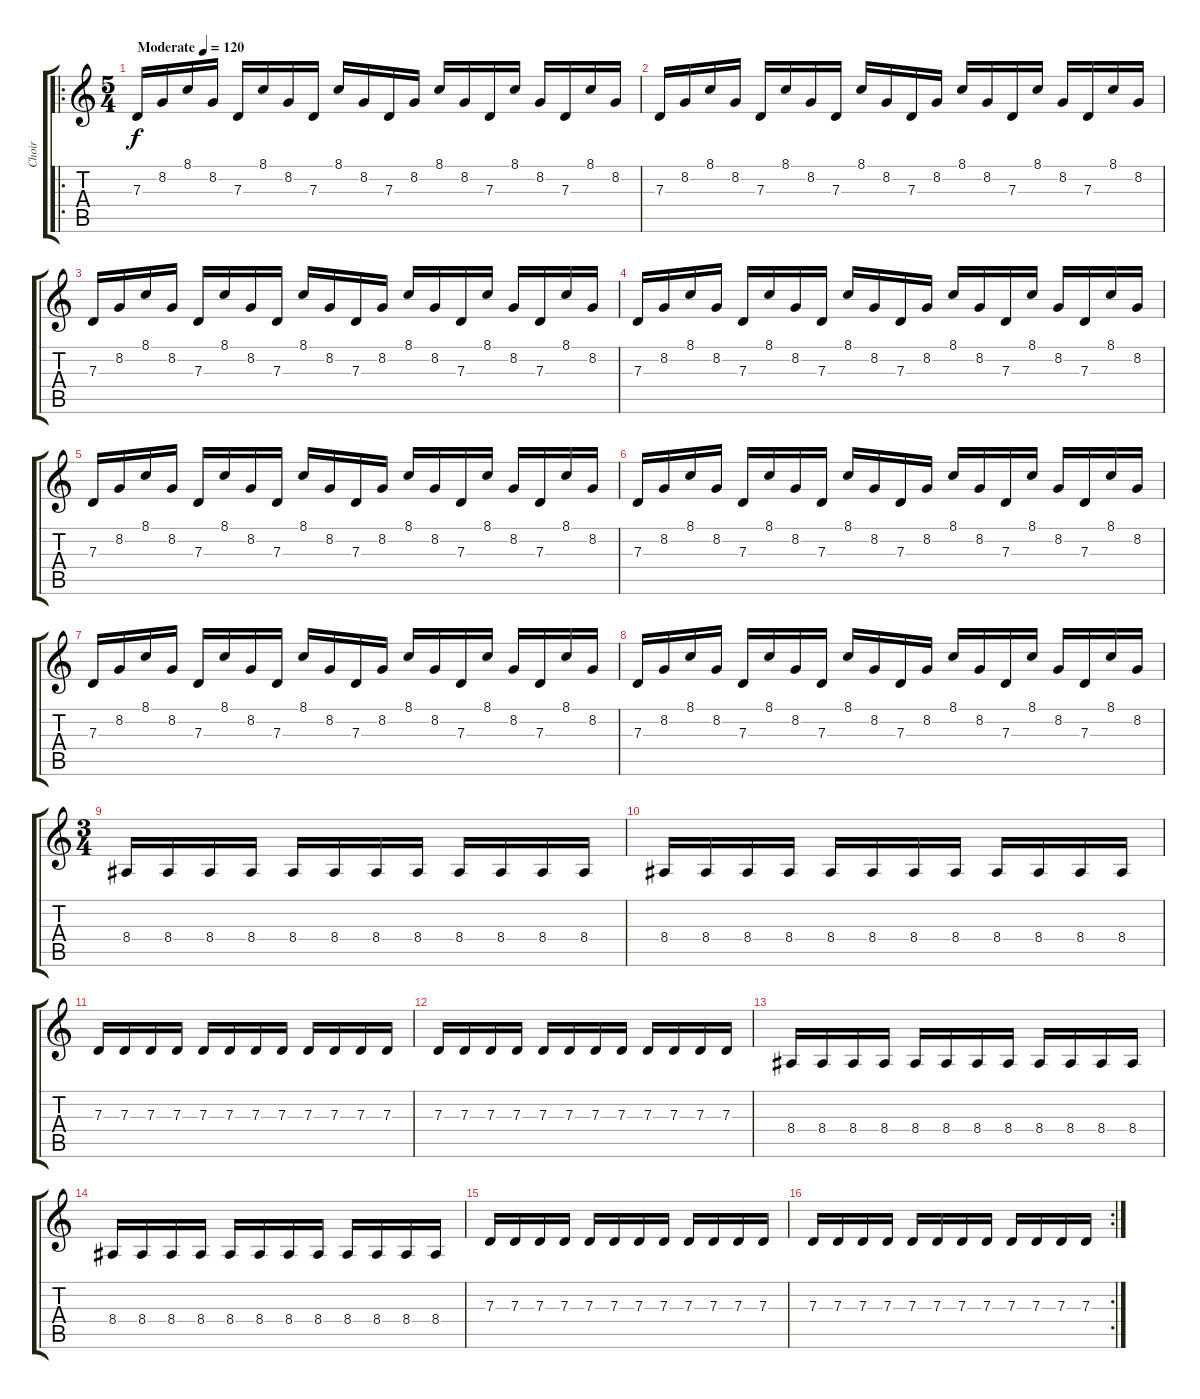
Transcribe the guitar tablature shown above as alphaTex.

\track ("Choir" "Choir") {instrument choiraahs}
\staff {score tabs}
\tuning (E4 B3 G3 D3 A2 E2) {hide}
\ro
\ts (5 4)
\tempo (120 "Moderate")
\clef g2
\ks c
7.3.16{dy f instrument choiraahs} 8.2.16 8.1.16 8.2.16 7.3.16 8.1.16 8.2.16 7.3.16 8.1.16 8.2.16 7.3.16 8.2.16 8.1.16 8.2.16 7.3.16 8.1.16 8.2.16 7.3.16 8.1.16 8.2.16 |
7.3.16 8.2.16 8.1.16 8.2.16 7.3.16 8.1.16 8.2.16 7.3.16 8.1.16 8.2.16 7.3.16 8.2.16 8.1.16 8.2.16 7.3.16 8.1.16 8.2.16 7.3.16 8.1.16 8.2.16 |
7.3.16 8.2.16 8.1.16 8.2.16 7.3.16 8.1.16 8.2.16 7.3.16 8.1.16 8.2.16 7.3.16 8.2.16 8.1.16 8.2.16 7.3.16 8.1.16 8.2.16 7.3.16 8.1.16 8.2.16 |
7.3.16 8.2.16 8.1.16 8.2.16 7.3.16 8.1.16 8.2.16 7.3.16 8.1.16 8.2.16 7.3.16 8.2.16 8.1.16 8.2.16 7.3.16 8.1.16 8.2.16 7.3.16 8.1.16 8.2.16 |
7.3.16 8.2.16 8.1.16 8.2.16 7.3.16 8.1.16 8.2.16 7.3.16 8.1.16 8.2.16 7.3.16 8.2.16 8.1.16 8.2.16 7.3.16 8.1.16 8.2.16 7.3.16 8.1.16 8.2.16 |
7.3.16 8.2.16 8.1.16 8.2.16 7.3.16 8.1.16 8.2.16 7.3.16 8.1.16 8.2.16 7.3.16 8.2.16 8.1.16 8.2.16 7.3.16 8.1.16 8.2.16 7.3.16 8.1.16 8.2.16 |
7.3.16 8.2.16 8.1.16 8.2.16 7.3.16 8.1.16 8.2.16 7.3.16 8.1.16 8.2.16 7.3.16 8.2.16 8.1.16 8.2.16 7.3.16 8.1.16 8.2.16 7.3.16 8.1.16 8.2.16 |
7.3.16 8.2.16 8.1.16 8.2.16 7.3.16 8.1.16 8.2.16 7.3.16 8.1.16 8.2.16 7.3.16 8.2.16 8.1.16 8.2.16 7.3.16 8.1.16 8.2.16 7.3.16 8.1.16 8.2.16 |
\ts (3 4)
8.4.16 8.4.16 8.4.16 8.4.16 8.4.16 8.4.16 8.4.16 8.4.16 8.4.16 8.4.16 8.4.16 8.4.16 |
8.4.16 8.4.16 8.4.16 8.4.16 8.4.16 8.4.16 8.4.16 8.4.16 8.4.16 8.4.16 8.4.16 8.4.16 |
7.3.16 7.3.16 7.3.16 7.3.16 7.3.16 7.3.16 7.3.16 7.3.16 7.3.16 7.3.16 7.3.16 7.3.16 |
7.3.16 7.3.16 7.3.16 7.3.16 7.3.16 7.3.16 7.3.16 7.3.16 7.3.16 7.3.16 7.3.16 7.3.16 |
8.4.16 8.4.16 8.4.16 8.4.16 8.4.16 8.4.16 8.4.16 8.4.16 8.4.16 8.4.16 8.4.16 8.4.16 |
8.4.16 8.4.16 8.4.16 8.4.16 8.4.16 8.4.16 8.4.16 8.4.16 8.4.16 8.4.16 8.4.16 8.4.16 |
7.3.16 7.3.16 7.3.16 7.3.16 7.3.16 7.3.16 7.3.16 7.3.16 7.3.16 7.3.16 7.3.16 7.3.16 |
\rc 2
7.3.16 7.3.16 7.3.16 7.3.16 7.3.16 7.3.16 7.3.16 7.3.16 7.3.16 7.3.16 7.3.16 7.3.16
